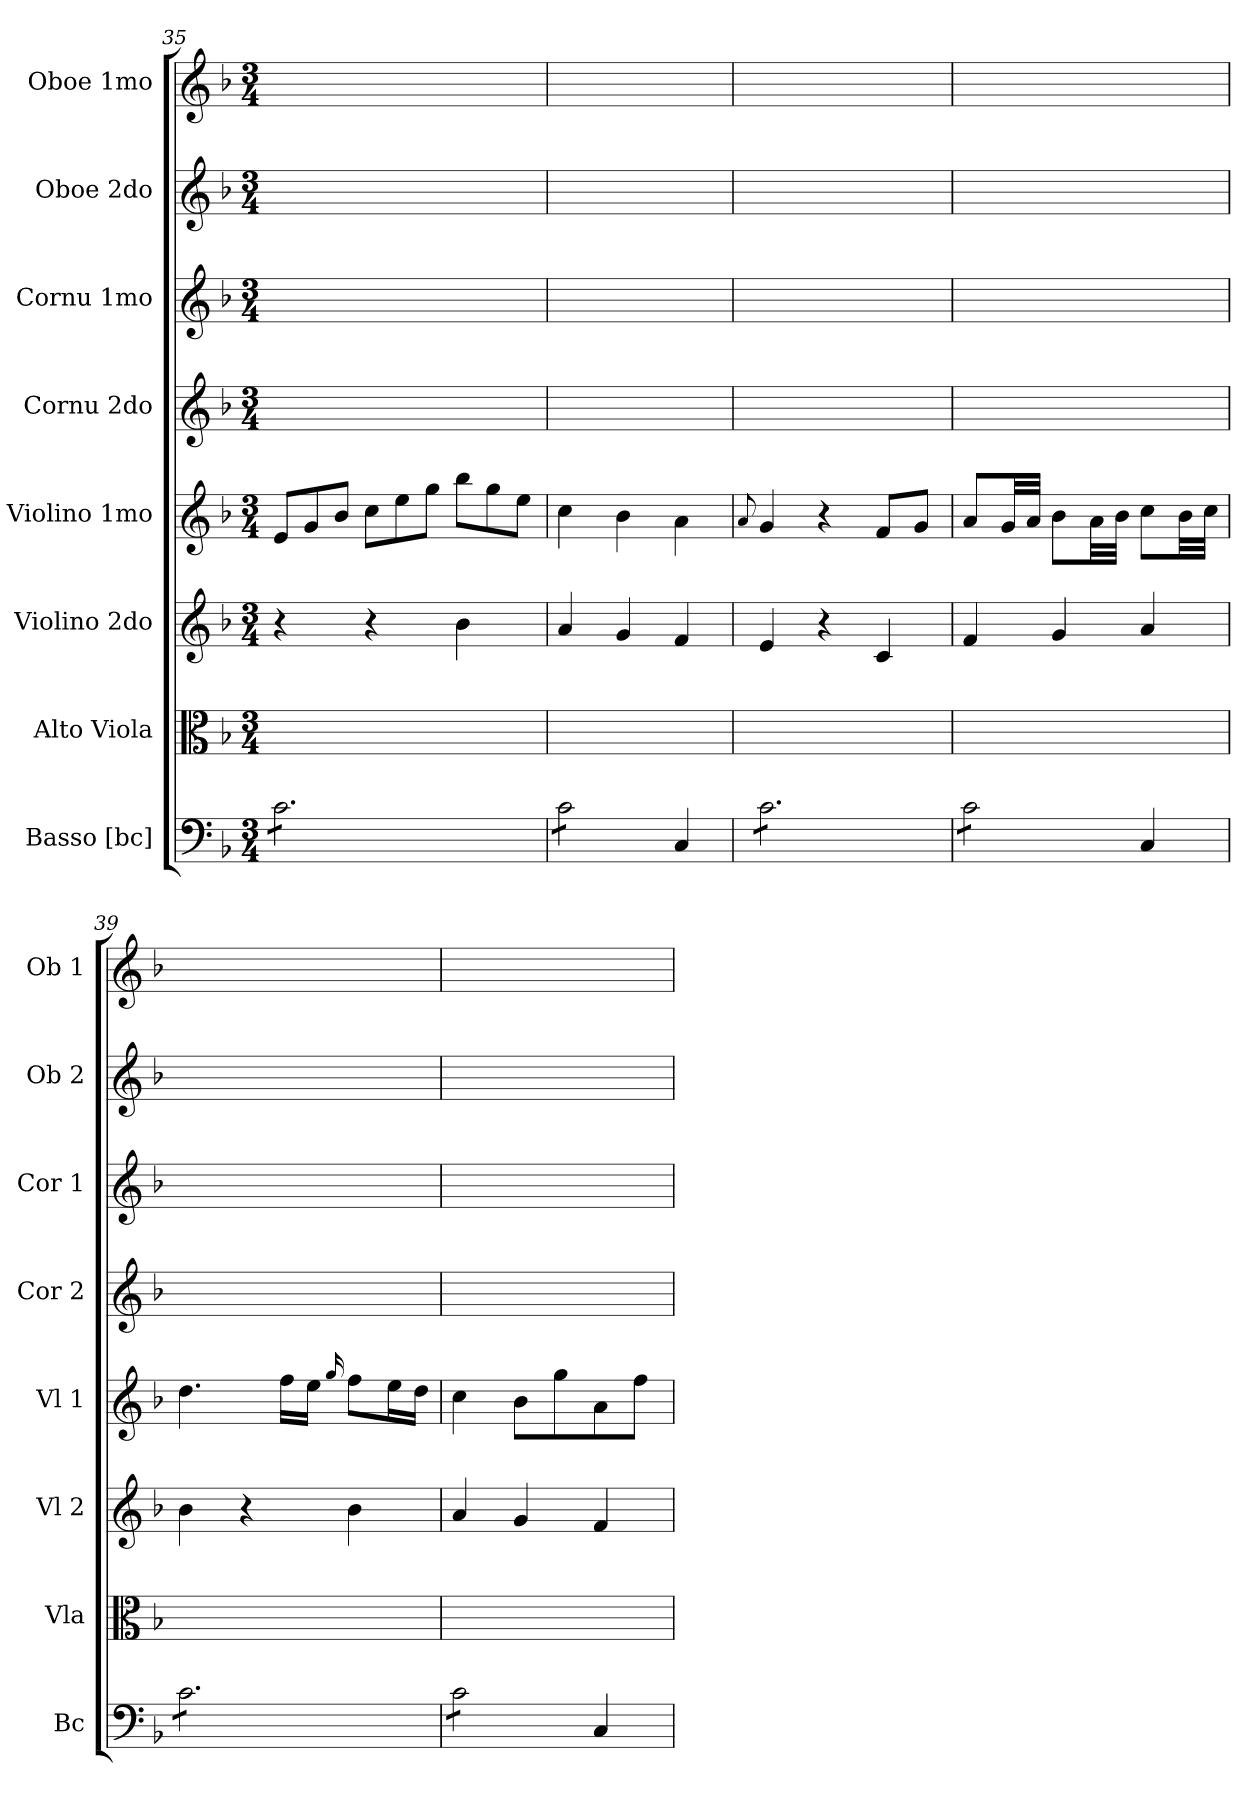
**kern	**kern	**kern	**kern	**kern	**kern	**kern	**kern
*part8	*part7	*part6	*part5	*part4	*part3	*part2	*part1
*staff8	*staff7	*staff6	*staff5	*staff4	*staff3	*staff2	*staff1
*I"Basso [bc]	*I"Alto Viola	*I"Violino 2do	*I"Violino 1mo	*I"Cornu 2do	*I"Cornu 1mo	*I"Oboe 2do	*I"Oboe 1mo
*I'Bc	*I'Vla	*I'Vl 2	*I'Vl 1	*I'Cor 2	*I'Cor 1	*I'Ob 2	*I'Ob 1
*clefF4	*clefC3	*clefG2	*clefG2	*clefG2	*clefG2	*clefG2	*clefG2
*k[b-]	*k[b-]	*k[b-]	*k[b-]	*k[b-]	*k[b-]	*k[b-]	*k[b-]
*F:	*F:	*F:	*F:	*F:	*F:	*F:	*F:
*M3/4	*M3/4	*M3/4	*M3/4	*M3/4	*M3/4	*M3/4	*M3/4
*	*	*	*Xtuplet	*	*	*	*
=35	=35	=35	=35	=35	=35	=35	=35
*tremolo	*	*	*	*	*	*	*
8c\L	2.ryy	4r	12e/L	2.ryy	2.ryy	2.ryy	2.ryy
.	.	.	12g/	.	.	.	.
8c\	.	.	.	.	.	.	.
.	.	.	12b-/J	.	.	.	.
8c\	.	4r	12cc\L	.	.	.	.
.	.	.	12ee\	.	.	.	.
8c\	.	.	.	.	.	.	.
.	.	.	12gg\J	.	.	.	.
8c\	.	4b-\	12bb-\L	.	.	.	.
.	.	.	12gg\	.	.	.	.
8c\J	.	.	.	.	.	.	.
.	.	.	12ee\J	.	.	.	.
=36	=36	=36	=36	=36	=36	=36	=36
8c\L	2.ryy	4a/	4cc\	2.ryy	2.ryy	2.ryy	2.ryy
8c\	.	.	.	.	.	.	.
8c\	.	4g/	4b-\	.	.	.	.
8c\J	.	.	.	.	.	.	.
*Xtremolo	*	*	*	*	*	*	*
4C/	.	4f/	4a\	.	.	.	.
=37	=37	=37	=37	=37	=37	=37	=37
.	.	.	8qqa/	.	.	.	.
*tremolo	*	*	*	*	*	*	*
8c\L	2.ryy	4e/	4g/	2.ryy	2.ryy	2.ryy	2.ryy
8c\	.	.	.	.	.	.	.
8c\	.	4r	4r	.	.	.	.
8c\	.	.	.	.	.	.	.
8c\	.	4c/	8f/L	.	.	.	.
8c\J	.	.	8g/J	.	.	.	.
=38	=38	=38	=38	=38	=38	=38	=38
8c\L	2.ryy	4f/	8a/L	2.ryy	2.ryy	2.ryy	2.ryy
!	!	!	!LO:N:vis=32	!	!	!	!
8c\	.	.	16g/LL	.	.	.	.
!	!	!	!LO:N:vis=32	!	!	!	!
.	.	.	16a/JJJ	.	.	.	.
8c\	.	4g/	8b-\L	.	.	.	.
!	!	!	!LO:N:vis=32	!	!	!	!
8c\J	.	.	16a\LL	.	.	.	.
*Xtremolo	*	*	*	*	*	*	*
!	!	!	!LO:N:vis=32	!	!	!	!
.	.	.	16b-\JJJ	.	.	.	.
4C/	.	4a/	8cc\L	.	.	.	.
!	!	!	!LO:N:vis=32	!	!	!	!
.	.	.	16b-\LL	.	.	.	.
!	!	!	!LO:N:vis=32	!	!	!	!
.	.	.	16cc\JJJ	.	.	.	.
=39	=39	=39	=39	=39	=39	=39	=39
*tremolo	*	*	*	*	*	*	*
8c\L	2.ryy	4b-\	4.dd\	2.ryy	2.ryy	2.ryy	2.ryy
8c\	.	.	.	.	.	.	.
8c\	.	4r	.	.	.	.	.
8c\	.	.	16ff\LL	.	.	.	.
.	.	.	16ee\JJ	.	.	.	.
.	.	.	16qqgg/	.	.	.	.
8c\	.	4b-\	8ff\L	.	.	.	.
8c\J	.	.	16ee\L	.	.	.	.
.	.	.	16dd\JJ	.	.	.	.
=40	=40	=40	=40	=40	=40	=40	=40
8c\L	2.ryy	4a/	4cc\	2.ryy	2.ryy	2.ryy	2.ryy
8c\	.	.	.	.	.	.	.
8c\	.	4g/	8b-\L	.	.	.	.
8c\J	.	.	8gg\	.	.	.	.
*Xtremolo	*	*	*	*	*	*	*
4C/	.	4f/	8a\	.	.	.	.
.	.	.	8ff\J	.	.	.	.
=	=	=	=	=	=	=	=
*-	*-	*-	*-	*-	*-	*-	*-
